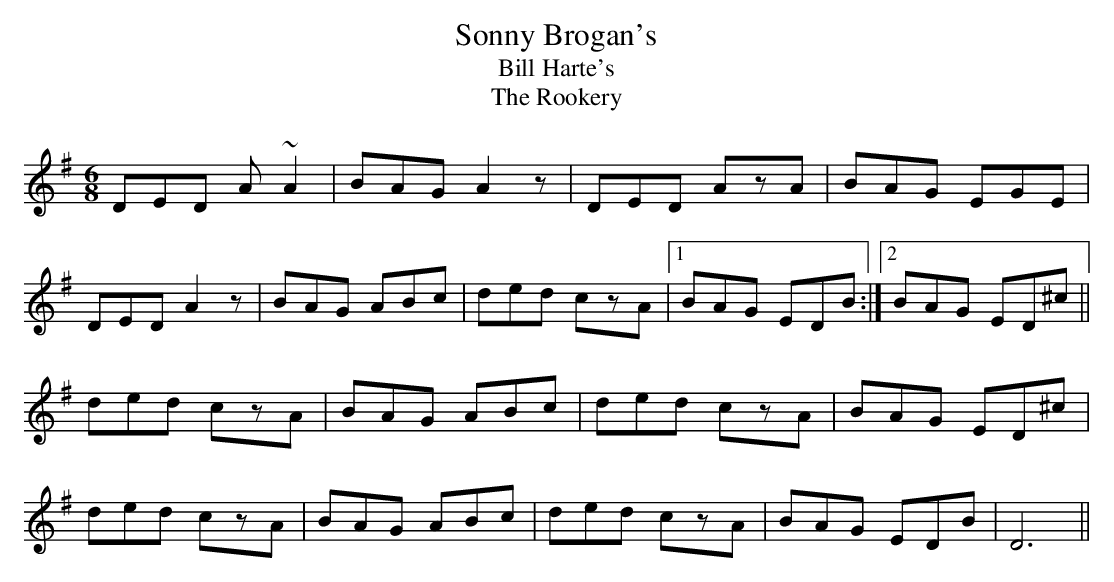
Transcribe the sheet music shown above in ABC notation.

X:1
T:Sonny Brogan's
T:Bill Harte's
T:The Rookery
M:6/8
L:1/8
K:Dmix
DED A~A2|BAG A2z|DED AzA|BAG EGE|
DED A2z|BAG ABc|ded czA|1 BAG EDB:|2 BAG ED^c||
ded czA|BAG ABc|ded czA|BAG ED^c|
ded czA|BAG ABc|ded czA|BAG EDB|D6||
